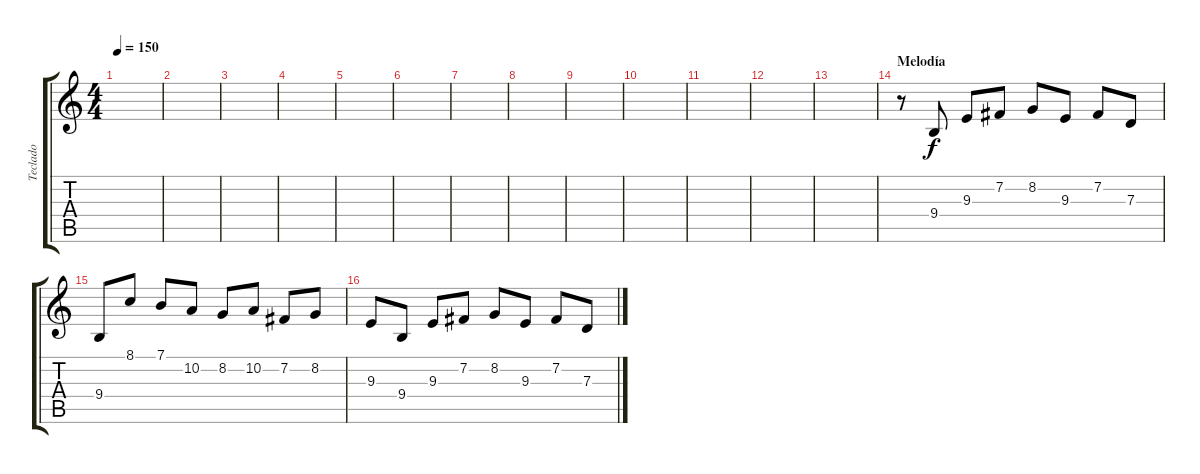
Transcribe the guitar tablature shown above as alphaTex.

\track ("Teclado" "Teclado") {instrument stringensemble1}
\staff {score tabs}
\tuning (E4 B3 G3 D3 A2 E2) {hide}
\ts (4 4)
\tempo 150
\clef g2
\ks c
|
|
|
|
|
|
|
|
|
|
|
|
|
\section ("" "Melodía")
r.8 9.4.8 9.3.8 7.2.8 8.2.8 9.3.8 7.2.8 7.3.8 |
9.4.8 8.1.8 7.1.8 10.2.8 8.2.8 10.2.8 7.2.8 8.2.8 |
9.3.8 9.4.8 9.3.8 7.2.8 8.2.8 9.3.8 7.2.8 7.3.8
